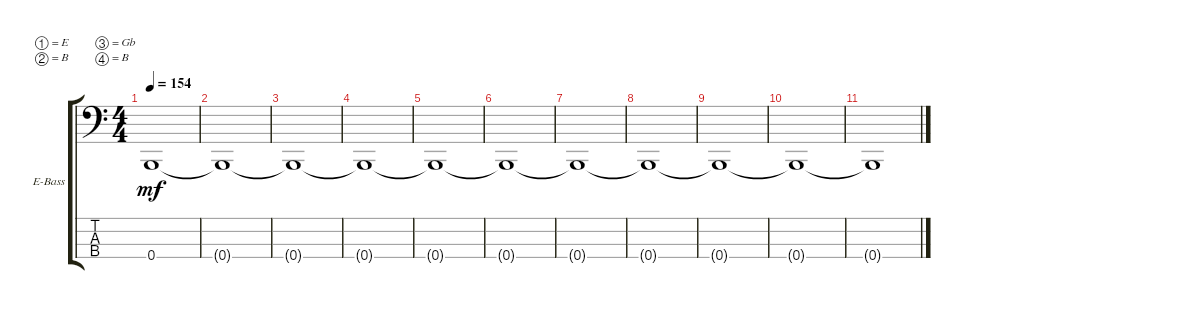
\defaultSystemsLayout 4
\bracketExtendMode groupsimilarinstruments
\firstSystemTrackNameOrientation horizontal
\otherSystemsTrackNameOrientation horizontal
\track ("Electric Bass" "E-Bass") {instrument electricbassfinger}
\staff {score tabs}
\tuning (E2 B1 Gb1 B0)
\ts (4 4)
\tempo 154
\clef f4
\ks c
0.4{t}.1{dy mf} |
0.4{t}.1 |
0.4{t}.1 |
0.4{t}.1 |
0.4{t}.1 |
0.4{t}.1 |
0.4{t}.1 |
0.4{t}.1 |
0.4{t}.1 |
0.4{t}.1 |
0.4{t}.1
